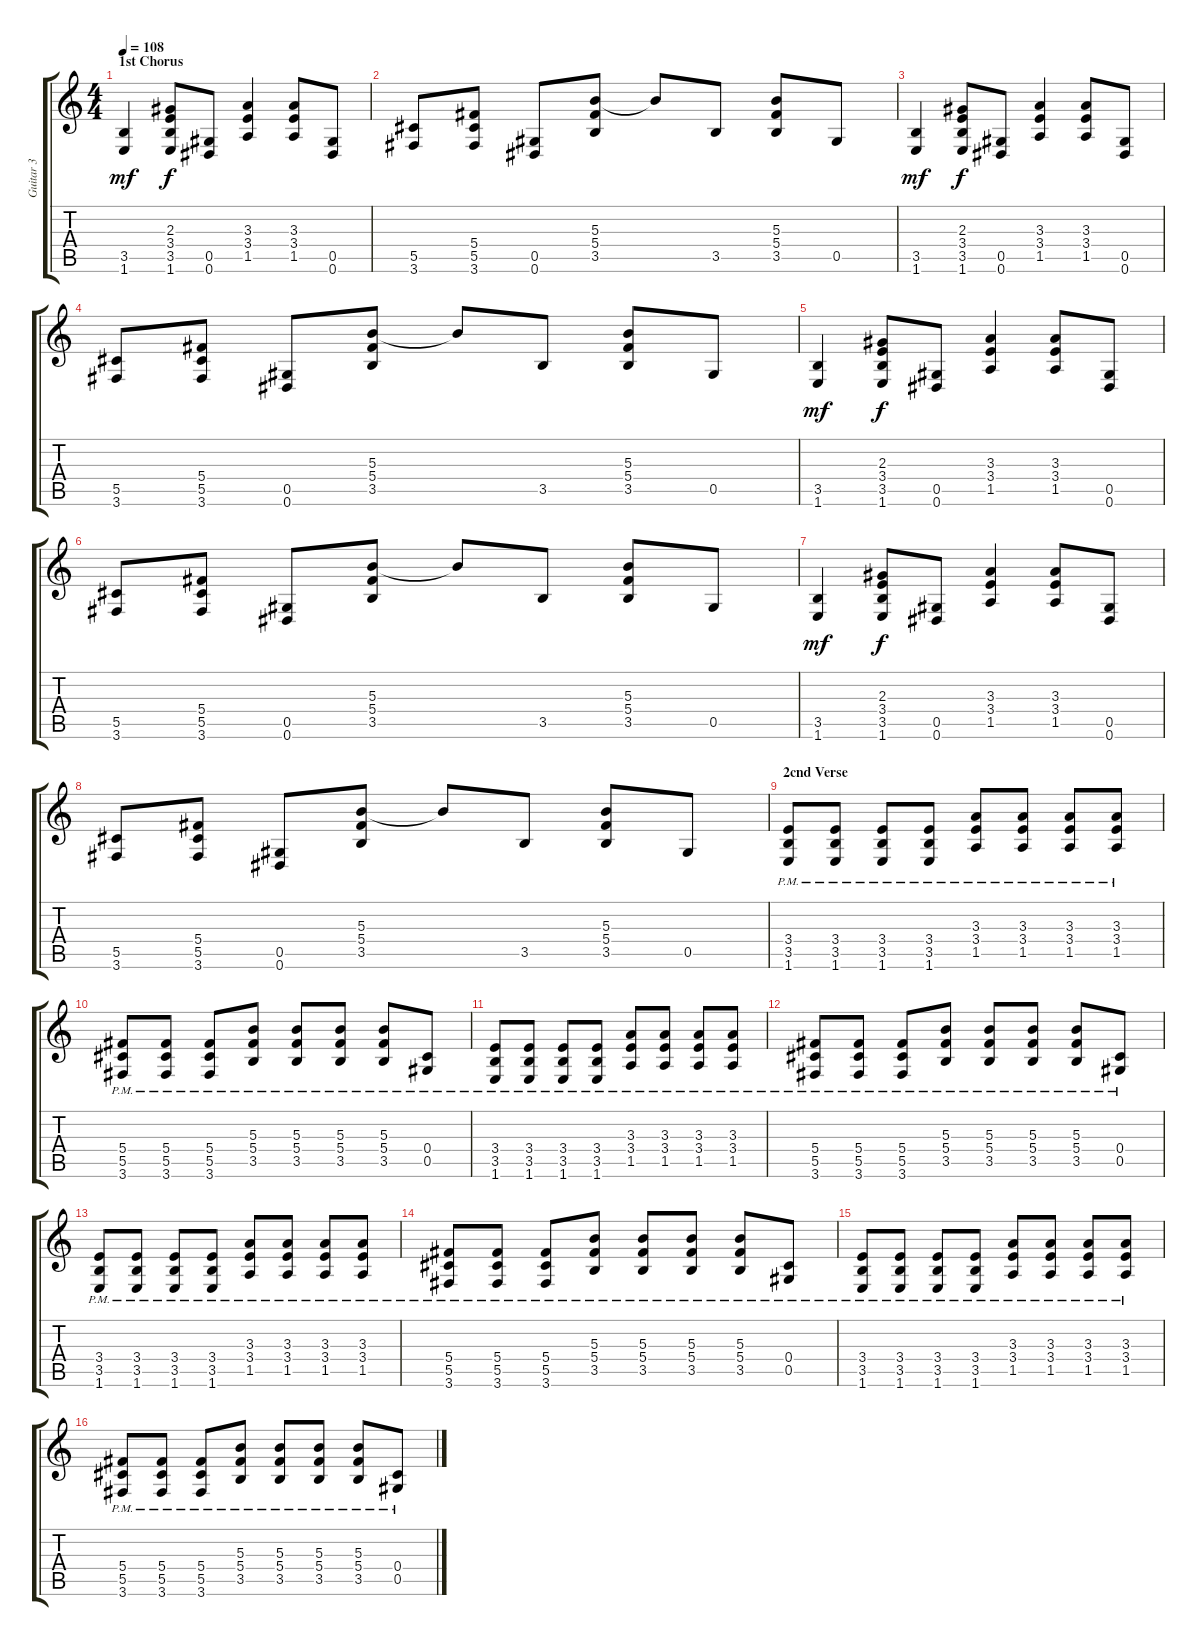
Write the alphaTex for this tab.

\track ("Guitar 3" "Guitar 3") {instrument electricguitarmuted}
\staff {score tabs}
\tuning (Eb4 Bb3 Gb3 Db3 Ab2 Eb2) {hide}
\ts (4 4)
\section ("" "1st Chorus")
\tempo 108
\clef g2
\ks c
(3.5 1.6).4{dy mf} (2.3 3.4 3.5 1.6).8{dy f} (0.5 0.6).8 (3.3 3.4 1.5).4 (3.3 3.4 1.5).8 (0.5 0.6).8 |
(5.5 3.6).8 (5.4 5.5 3.6).8 (0.5 0.6).8 (5.3 5.4 3.5).8 5.3{t}.8 3.5.8 (5.3 5.4 3.5).8 0.5.8 |
(3.5 1.6).4{dy mf} (2.3 3.4 3.5 1.6).8{dy f} (0.5 0.6).8 (3.3 3.4 1.5).4 (3.3 3.4 1.5).8 (0.5 0.6).8 |
(5.5 3.6).8 (5.4 5.5 3.6).8 (0.5 0.6).8 (5.3 5.4 3.5).8 5.3{t}.8 3.5.8 (5.3 5.4 3.5).8 0.5.8 |
(3.5 1.6).4{dy mf} (2.3 3.4 3.5 1.6).8{dy f} (0.5 0.6).8 (3.3 3.4 1.5).4 (3.3 3.4 1.5).8 (0.5 0.6).8 |
(5.5 3.6).8 (5.4 5.5 3.6).8 (0.5 0.6).8 (5.3 5.4 3.5).8 5.3{t}.8 3.5.8 (5.3 5.4 3.5).8 0.5.8 |
(3.5 1.6).4{dy mf} (2.3 3.4 3.5 1.6).8{dy f} (0.5 0.6).8 (3.3 3.4 1.5).4 (3.3 3.4 1.5).8 (0.5 0.6).8 |
(5.5 3.6).8 (5.4 5.5 3.6).8 (0.5 0.6).8 (5.3 5.4 3.5).8 5.3{t}.8 3.5.8 (5.3 5.4 3.5).8 0.5.8 |
\section ("" "2cnd Verse")
(3.4{pm} 3.5{pm} 1.6{pm}).8 (3.4{pm} 3.5{pm} 1.6{pm}).8 (3.4{pm} 3.5{pm} 1.6{pm}).8 (3.4{pm} 3.5{pm} 1.6{pm}).8 (3.3{pm} 3.4{pm} 1.5{pm}).8 (3.3{pm} 3.4{pm} 1.5{pm}).8 (3.3{pm} 3.4{pm} 1.5{pm}).8 (3.3{pm} 3.4{pm} 1.5{pm}).8 |
(5.4{pm} 5.5{pm} 3.6{pm}).8 (5.4{pm} 5.5{pm} 3.6{pm}).8 (5.4{pm} 5.5{pm} 3.6{pm}).8 (5.3{pm} 5.4{pm} 3.5{pm}).8 (5.3{pm} 5.4{pm} 3.5{pm}).8 (5.3{pm} 5.4{pm} 3.5{pm}).8 (5.3{pm} 5.4{pm} 3.5{pm}).8 (0.4{pm} 0.5{pm}).8 |
(3.4{pm} 3.5{pm} 1.6{pm}).8 (3.4{pm} 3.5{pm} 1.6{pm}).8 (3.4{pm} 3.5{pm} 1.6{pm}).8 (3.4{pm} 3.5{pm} 1.6{pm}).8 (3.3{pm} 3.4{pm} 1.5{pm}).8 (3.3{pm} 3.4{pm} 1.5{pm}).8 (3.3{pm} 3.4{pm} 1.5{pm}).8 (3.3{pm} 3.4{pm} 1.5{pm}).8 |
(5.4{pm} 5.5{pm} 3.6{pm}).8 (5.4{pm} 5.5{pm} 3.6{pm}).8 (5.4{pm} 5.5{pm} 3.6{pm}).8 (5.3{pm} 5.4{pm} 3.5{pm}).8 (5.3{pm} 5.4{pm} 3.5{pm}).8 (5.3{pm} 5.4{pm} 3.5{pm}).8 (5.3{pm} 5.4{pm} 3.5{pm}).8 (0.4{pm} 0.5{pm}).8 |
(3.4{pm} 3.5{pm} 1.6{pm}).8 (3.4{pm} 3.5{pm} 1.6{pm}).8 (3.4{pm} 3.5{pm} 1.6{pm}).8 (3.4{pm} 3.5{pm} 1.6{pm}).8 (3.3{pm} 3.4{pm} 1.5{pm}).8 (3.3{pm} 3.4{pm} 1.5{pm}).8 (3.3{pm} 3.4{pm} 1.5{pm}).8 (3.3{pm} 3.4{pm} 1.5{pm}).8 |
(5.4{pm} 5.5{pm} 3.6{pm}).8 (5.4{pm} 5.5{pm} 3.6{pm}).8 (5.4{pm} 5.5{pm} 3.6{pm}).8 (5.3{pm} 5.4{pm} 3.5{pm}).8 (5.3{pm} 5.4{pm} 3.5{pm}).8 (5.3{pm} 5.4{pm} 3.5{pm}).8 (5.3{pm} 5.4{pm} 3.5{pm}).8 (0.4{pm} 0.5{pm}).8 |
(3.4{pm} 3.5{pm} 1.6{pm}).8 (3.4{pm} 3.5{pm} 1.6{pm}).8 (3.4{pm} 3.5{pm} 1.6{pm}).8 (3.4{pm} 3.5{pm} 1.6{pm}).8 (3.3{pm} 3.4{pm} 1.5{pm}).8 (3.3{pm} 3.4{pm} 1.5{pm}).8 (3.3{pm} 3.4{pm} 1.5{pm}).8 (3.3{pm} 3.4{pm} 1.5{pm}).8 |
(5.4{pm} 5.5{pm} 3.6{pm}).8 (5.4{pm} 5.5{pm} 3.6{pm}).8 (5.4{pm} 5.5{pm} 3.6{pm}).8 (5.3{pm} 5.4{pm} 3.5{pm}).8 (5.3{pm} 5.4{pm} 3.5{pm}).8 (5.3{pm} 5.4{pm} 3.5{pm}).8 (5.3{pm} 5.4{pm} 3.5{pm}).8 (0.4{pm} 0.5{pm}).8
